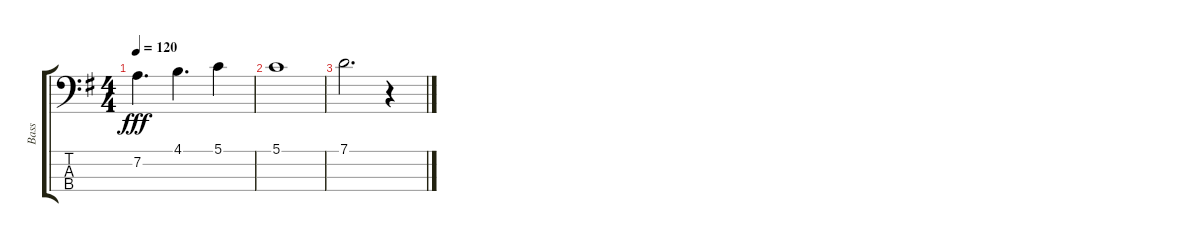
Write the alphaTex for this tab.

\track ("Bass" "Bass") {instrument electricbassfinger}
\staff {score tabs}
\tuning (G2 D2 A1 D1) {hide}
\ts (4 4)
\tempo 120
\clef f4
\ks eminor
7.2.4{d dy fff} 4.1.4{d} 5.1.4 |
5.1.1 |
7.1.2{d} r.4
